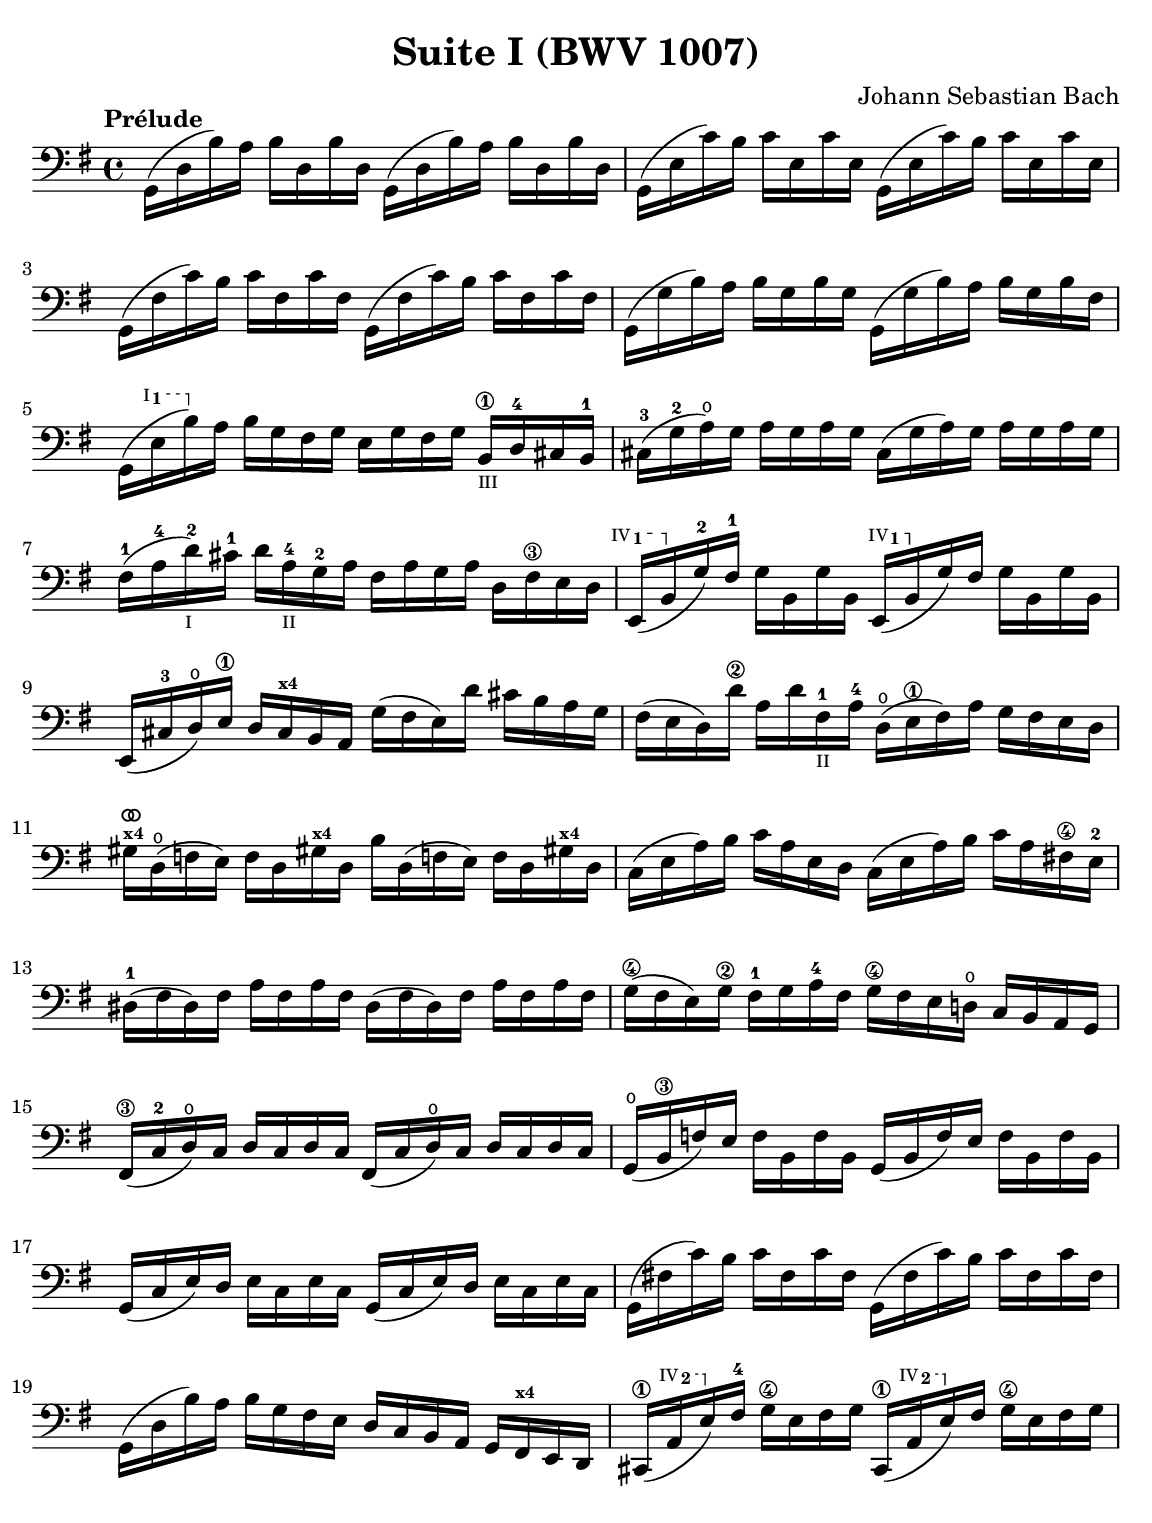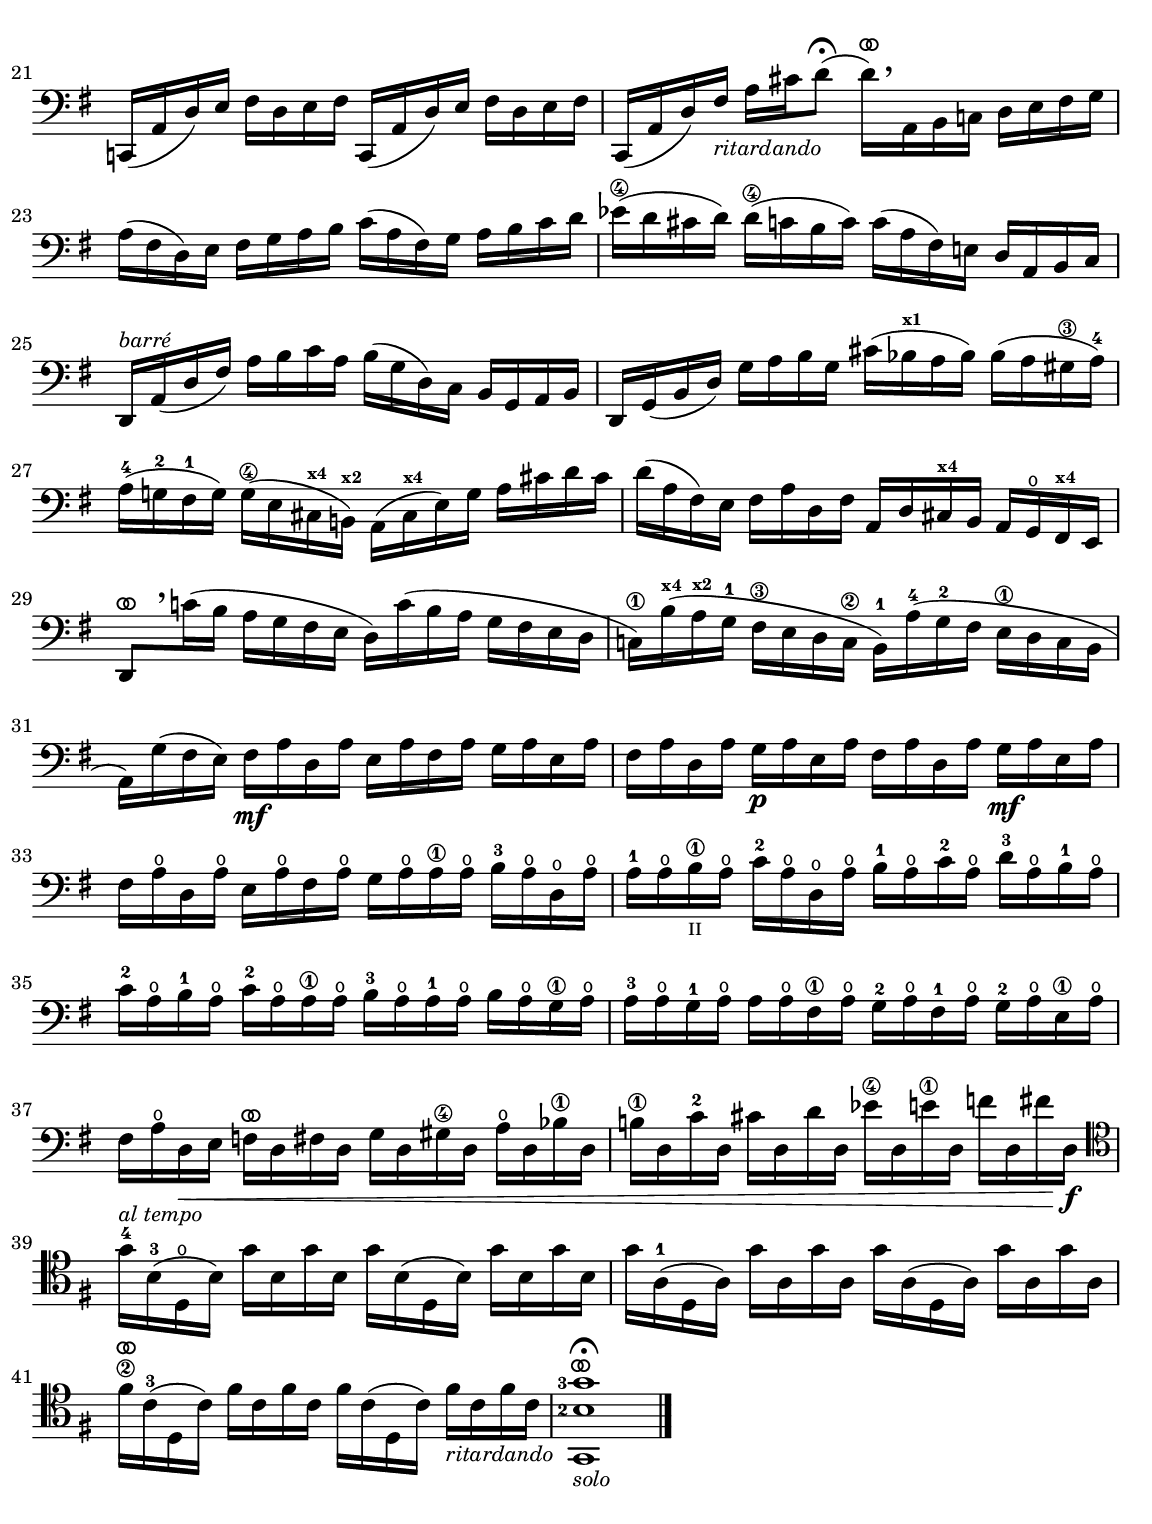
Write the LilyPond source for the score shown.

#(set-global-staff-size 21)

\version "2.24.0"

\header {
  title = "Suite I (BWV 1007)"
  composer = "Johann Sebastian Bach"
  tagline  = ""
}

\language "italiano"

% iPad Pro 12.9

\paper {
  paper-width  = 195\mm
  paper-height = 260\mm
  indent = #0
  page-count = #2
  line-width = #184
  print-page-number = ##f
  ragged-last-bottom = ##t
  ragged-bottom = ##f
  ragged-last = ##t
}

% \phrasingSlurDashed
% \SlurDashed
% \slurSolid

allongerUne = \markup {
  \center-column {
    \combine
    \draw-line #'(-2 . 0)
    \arrow-head #X #RIGHT ##f
  }
}

ringsps = #"
  0.15 setlinewidth
  0.9 0.6 moveto
  0.4 0.6 0.5 0 361 arc
  stroke
  1.0 0.6 0.5 0 361 arc
  stroke
  "

vibrato = \markup {
  \with-dimensions #'(-0.2 . 1.6) #'(0 . 1.2)
  \postscript #ringsps
}

startModernBarre =
#(define-event-function (fretnum partial)
   (number? number?)
    #{
      \tweak bound-details.left.text
        \markup
          \teeny \concat {
          #(format #f "~@r" fretnum)
          \hspace #.2
          \lower #.3 \small \bold \fontsize #-2 #(number->string partial)
          \hspace #.5
        }
      \tweak font-size -1
      \tweak font-shape #'upright
      \tweak style #'dashed-line
      \tweak dash-fraction #0.3
      \tweak dash-period #1
      \tweak bound-details.left.stencil-align-dir-y #0.35
      \tweak bound-details.left.padding 2.5 % was 0.25
      \tweak bound-details.left.attach-dir -1
      \tweak bound-details.left-broken.text ##f
      \tweak bound-details.left-broken.attach-dir -1
      %% adjust the numeric values to fit your needs:
      \tweak bound-details.left-broken.padding 0.5 %% was 1.5
      \tweak bound-details.right-broken.padding 0
      \tweak bound-details.right.padding 0.25
      \tweak bound-details.right.attach-dir 2
      \tweak bound-details.right-broken.text ##f
      \tweak bound-details.right.text
        \markup
          \with-dimensions #'(0 . 0) #'(-.3 . 0) %% was (0 . -1)
          \draw-line #'(0 . -1)
      \startTextSpan
   #})

stopBarre = \stopTextSpan

\score {
  \new Staff {
    \set fingeringOrientations = #'(left)
    \override Hairpin.to-barline = ##f
    \override BreathingSign.text = \markup {
      \translate #'(-1.75 . 1.6)
      \musicglyph "scripts.rcomma"
    }

    \tempo "Prélude"
    \time 4/4
    \key sol \major
    \clef "bass"

    | sol,16( re16 si16)   la16 si16  re16  si16  re16
      sol,16( re16 si16)   la16 si16  re16  si16  re16
    | sol,16( mi16 do'16)  si16 do'16 mi16  do'16 mi16
      sol,16( mi16 do'16)  si16 do'16 mi16  do'16 mi16
    | sol,16( fad16 do'16) si16 do'16 fad16 do'16 fad16
      sol,16( fad16 do'16) si16 do'16 fad16 do'16 fad16
    | sol,16( sol16 si16)  la16 si16  sol16 si16  sol16
      sol,16( sol16 si16)  la16 si16[ sol16 si16  fad16]
    | sol,16( \startModernBarre #1 #1 mi16 si16) \stopBarre
      la16 si16 sol16 fad16 sol16 mi16 sol16 fad16 sol16
      si,16\1_\markup{\teeny III} re16-4 dod16 si,16-1
    | dod16-3( sol16-2 la16)\open sol16
      la16 sol16 la16 sol16
      dod16( sol16 la16) sol16 la16 sol16 la16 sol16
    | fad16-1( la16-4 re'16-2_\markup{\teeny I}) dod'16-1
      re'16 la16-4_\markup{\teeny II} sol16-2 la16
      fad16 la16 sol16 la16 re16 fad16\3 mi16 re16
   %| NO BAR HERE OR ELSE \starModernBarre FAILS
      \startModernBarre #4 #1 mi,16( si,16 \stopBarre sol16-2) fad16-1
      sol16 si,16 sol16 si,16
      \startModernBarre #4 #1 mi,16( si,16 \stopBarre sol16) fad16 
      sol16 si,16 sol16 si,16
    | mi,16( dod16-3 re16)\open
      mi16\1 re16 dod16^\markup{\bold\teeny x4} si,16 la,16
      sol16( fad16 mi16) re'16 dod'16 si16 la16 sol16
    | fad16( mi16 re16) re'16\2 la16 re'16 fad16-1_\markup{\teeny II}
      la16-4 re16(\open mi16\1 fad16) la16 sol16 fad16 mi16 re16
    | sold16^\markup{\teeny\bold x4}^\vibrato re16(\open fa16 mi16)
      fa16 re16 sold!16^\markup{\bold\teeny x4}
      re16 si16 re16( fa!16 mi16) fa16
      re16 sold!16^\markup{\bold\teeny x4} re16
    | do16( mi16 la16) si16 do'16 la16 mi16 re16
      do16( mi16 la16) si16 do'16 la16 fad!16\4 mi16-2
    | red16-1( fad16 red16) fad16 la16 fad16 la16 fad16
      red16( fad16 red16) fad16 la16 fad16 la16 fad16
    | sol16(\4 fad16 mi16) sol16\2 fad16-1 sol16 la16-4 fad16
      sol16\4 fad16 mi16 re!16\open do16 si,16 la,16 sol,16
    | fad,16\3( do16-2 re16\open) do16 re16 do16 re16 do16
      fad,16( do16 re16\open) do16 re16 do16 re16 do16
    | sol,16(\open si,16\3 fa16) mi16 fa16 si,16 fa16 si,16
      sol,16_( si,16 fa16) mi16 fa16 si,16 fa16 si,16
    | sol,16( do16 mi16) re16 mi16 do16 mi16 do16
      sol,16( do16 mi16) re16 mi16 do16 mi16 do16
    | sol,16( fad!16 do'16) si16 do'16 fad16 do'16 fad16
      sol,16( fad16 do'16) si16 do'16 fad16 do'16 fad16
    | sol,16( re16 si16) la16 si16 sol16 fad16 mi16
      re16 do16 si,16 la,16 sol,16
      fad,16^\markup{\bold\teeny x4} mi,16 re,16
    | dod,16\1( \startModernBarre #4 #2 la,16 mi16) \stopBarre
      fad16-4 sol16\4 mi16 fad16 sol16
      dod,16\1( \startModernBarre #4 #2 la,16 mi16) \stopBarre
      fad16 sol16\4 mi16 fad16 sol16
    | do,!16( la,16 re16) mi16 fad16 re16 mi16 fad16
      do,16( la,16 re16) mi16 fad16 re16 mi16 fad16
    | do,16( la,16 re16) fad16_\markup{\small\italic "ritardando"}
      la16 dod'16 re'8\fermata(
      re'16)[^\vibrato \breathe la,16 si,16 do!16] re16 mi16 fad16 sol16
    | la16( fad16 re16) mi16 fad16 sol16 la16 si16
      do'16( la16 fad16) sol16 la16 si16 do'16 re'16
    | mib'16\4( re'16 dod'16 re'16)
      re'16\4( do'!16 si16 do'16)
      do'16( la16 fad16) mi!16 re16 la,16 si,16 do16
    | re,16^\markup{\small\italic barré} la,16( re16 fad16) la16 si16 do'16 la16
      si16( sol16 re16) do16 si,16 sol,16 la,16 si,16
    | re,16 sol,16( si,16 re16) sol16 la16
      si16 sol16 dod'16( 
      sib16^\markup{\bold\teeny x1} la16
      sib16) sib16( la16 sold16\3 la16)-4
    | la16-4( sol!16-2 fad16-1 sol16) sol16\4(
      mi16 dod16^\markup{\bold\teeny x4} si,!16)^\markup{\bold\teeny x2}
      la,16( dod16^\markup{\bold\teeny x4} mi16) sol16 la16 dod'16 re'16 dod'16
    | re'16( la16 fad16) mi16 fad16 la16 re16
      fad16 la,16 re16 dod16^\markup{\bold\teeny x4} si,16
      la,16 sol,16\open fad,16^\markup{\bold\teeny x4} mi,16
    | \stemUp re,8[^\vibrato\breathe
      \stemDown do'!16( si16] \stemNeutral la16 sol16 fad16 mi16
      re16) do'16( si16 la16 sol16 fad16 mi16 re16
    | do!16\1) si16(^\markup{\bold\teeny x4}
      la16^\markup{\bold\teeny x2} sol16-1 fad16\3 mi16 re16 do16\2
      si,16-1) la16-4( sol16-2 fad16
      \stemDown mi16\1 re16 do16 si,16 \stemNeutral
    | la,16) sol16( fad16 mi16) fad16_\mf la16 re16 la16
      mi16 la16 fad16 la16 sol16 la16 mi16 la16
    | fad16 la16 re16 la16 sol16\p la16 mi16 la16
      fad16 la16 re16 la16 sol16\mf la16 mi16 la16
    | fad16 la16\open re16 la16\open mi16 la16\open fad16 la16\open
 %       <<{\skip 16 la16[ \skip 16 la16]}\\
 %         {sol16[ \skip 16 la16_\1] \skip 16}>>
 %       <<{\skip 16 la16[ \skip 16 la16]}\\
 %         {si16[ \skip 16 re16] \skip 16}>>
      sol16 la16\open la16\1 la16\open si16-3 la16\open re16\open la16\open
%      | <<{\skip 16 la1h6[ \skip 16 la16] \skip 16 la16[ \skip 16 la16]
%           \skip 16 la16[ \skip 16 la16] \skip 16 la16[ \skip 16 la16]}\\
%          {la16[ \skip 16 si16_\1] \skip 16 do'16[ \skip 16 re16] \skip 16
%           si16[ \skip 16 do'16] \skip 16 re'16[ \skip 16 si16] \skip16}>>
    | la16-1 la16\open si16\1_\markup{\teeny II} la16\open
      do'16-2 la16\open re16\open la16\open
      si16-1 la16\open do'16-2 la16\open re'16-3 la16\open si16-1 la16\open
 %     | <<{\skip 16 la16[ \skip 16 la16] \skip 16 la16[ \skip 16 la16]
 %          \skip 16 la16[ \skip 16 la16] \skip 16 la16[ \skip 16 la16]}\\
 %         {do'16[ \skip 16 si16] \skip 16 do'16[ \skip 16 la16_\1] \skip 16
 %          si16[ \skip 16 la16] \skip 16 si16[ \skip 16 sol16_\1] \skip 16}>>
    | do'16-2 la16\open si16-1 la16\open do'16-2 la16\open la16\1 la16\open
      si16-3 la16\open la16-1 la16\open si16 la16\open sol16\1 la16\open
 %     | <<{\skip 16 la16[ \skip 16 la16] \skip 16 la16[ \skip 16 la16]}\\
 %         {la16[ \skip 16 sol16] \skip 16 la16[ \skip 16 fad16_\1] \skip 16}>>
    | la16-3 la16\open sol16-1 la16\open la16 la16\open fad16\1 la16\open
      sol16-2 la16\open fad16-1 la16\open sol16-2 la16\open mi16\1 la16\open
    | fad16 la16\open re16\<
      mi16 fa!16^\vibrato re16 fad16 re16
      sol16 re16 sold16\4 re16 la16\open re16 sib16\1 re16
    | si!16\1 re16 do'16-2 re16 dod'16 re16 re'16 re16
      mib'16\4 re16 mi'!16\1 re16 fa'!16 re16 fad'16 re16\f\!
    | \clef "tenor"
      sol'16-4^\markup{\small\italic "al tempo"} si16(-3 re16\open si16) sol'16 si16 sol'16 si16
      sol'16 si16( re16 si16) sol'16 si16 sol'16 si16
    | sol'16 la16(-1 re16 la16) sol'16 la16 sol'16 la16
      sol'16 la16( re16 la16) sol'16 la16 sol'16 la16
    | fad'16\2^\vibrato do'16(-3 re16 do'16) fad'16 do'16 fad'16 do'16
      fad'16 do'16( re16 do'16)
      fad'16_\markup{\small\italic "ritardando"} do'16 fad'16 do'16
    | << sol,1_\markup{\small\italic "solo"} <si-2>1 <sol'-3>1^\vibrato\fermata>>

    \bar "|."
  }
}
